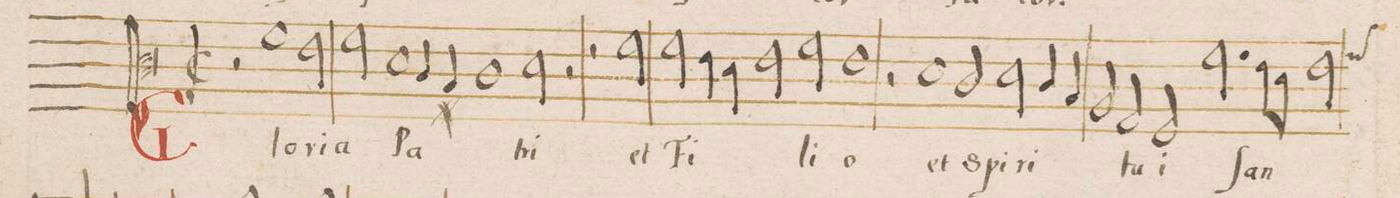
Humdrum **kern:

**kern	**text
*I""CANTUS	*
*clefC3	*
*k[]	*
*met(C|)	*
*M2/1	*
2r	.
1f	Glo-
2e\	-ri-
=53-	=53-
2f\	-a
1d	Pa-
4c/	.
4B#X/	.
=54-	=54-
1c	.
2d\	-tri
2r	.
=55-	=55-
2r	.
2f\	et
2f\	Fi-
4e\	.
4d\	.
=56-	=56-
2e\	.
2f\	-li-
1e	-o
=57-	=57-
2r	.
1d	et
2c/	spi-
=58-	=58-
2d\	-ri-
4c/	.
4B/	.
2A/	.
2G/	-tu-
=59-	=59-
2F/	-i
2.f\	ſan-
8e\L	.
8d\J	.
*custos:f	*
2e\	.
=60-	=60-
*-	*-
